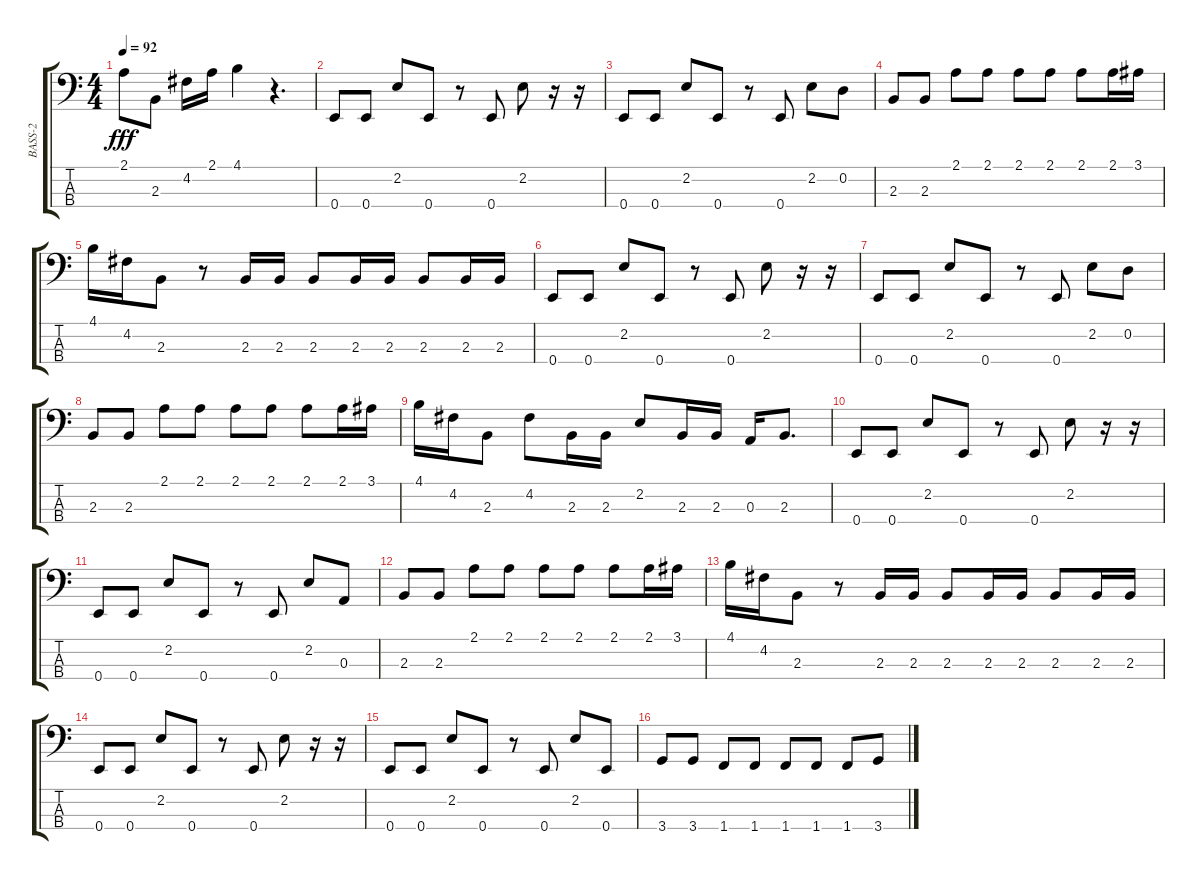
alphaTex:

\track ("BASS-2" "BASS-2") {instrument electricbassfinger}
\staff {score tabs}
\tuning (G2 D2 A1 E1) {hide}
\ts (4 4)
\tempo 92
\clef f4
\ks c
2.1.8{dy fff} 2.3.8 4.2.16 2.1.16 4.1.4 r.4{d} |
0.4.8 0.4.8 2.2.8 0.4.8 r.8 0.4.8 2.2.8 r.16 r.16 |
0.4.8 0.4.8 2.2.8 0.4.8 r.8 0.4.8 2.2.8 0.2.8 |
2.3.8 2.3.8 2.1.8 2.1.8 2.1.8 2.1.8 2.1.8 2.1.16 3.1.16 |
4.1.16 4.2.16 2.3.8 r.8 2.3.16 2.3.16 2.3.8 2.3.16 2.3.16 2.3.8 2.3.16 2.3.16 |
0.4.8 0.4.8 2.2.8 0.4.8 r.8 0.4.8 2.2.8 r.16 r.16 |
0.4.8 0.4.8 2.2.8 0.4.8 r.8 0.4.8 2.2.8 0.2.8 |
2.3.8 2.3.8 2.1.8 2.1.8 2.1.8 2.1.8 2.1.8 2.1.16 3.1.16 |
4.1.16 4.2.16 2.3.8 4.2.8 2.3.16 2.3.16 2.2.8 2.3.16 2.3.16 0.3.16 2.3.8{d} |
0.4.8 0.4.8 2.2.8 0.4.8 r.8 0.4.8 2.2.8 r.16 r.16 |
0.4.8 0.4.8 2.2.8 0.4.8 r.8 0.4.8 2.2.8 0.3.8 |
2.3.8 2.3.8 2.1.8 2.1.8 2.1.8 2.1.8 2.1.8 2.1.16 3.1.16 |
4.1.16 4.2.16 2.3.8 r.8 2.3.16 2.3.16 2.3.8 2.3.16 2.3.16 2.3.8 2.3.16 2.3.16 |
0.4.8 0.4.8 2.2.8 0.4.8 r.8 0.4.8 2.2.8 r.16 r.16 |
0.4.8 0.4.8 2.2.8 0.4.8 r.8 0.4.8 2.2.8 0.4.8 |
3.4.8 3.4.8 1.4.8 1.4.8 1.4.8 1.4.8 1.4.8 3.4.8
